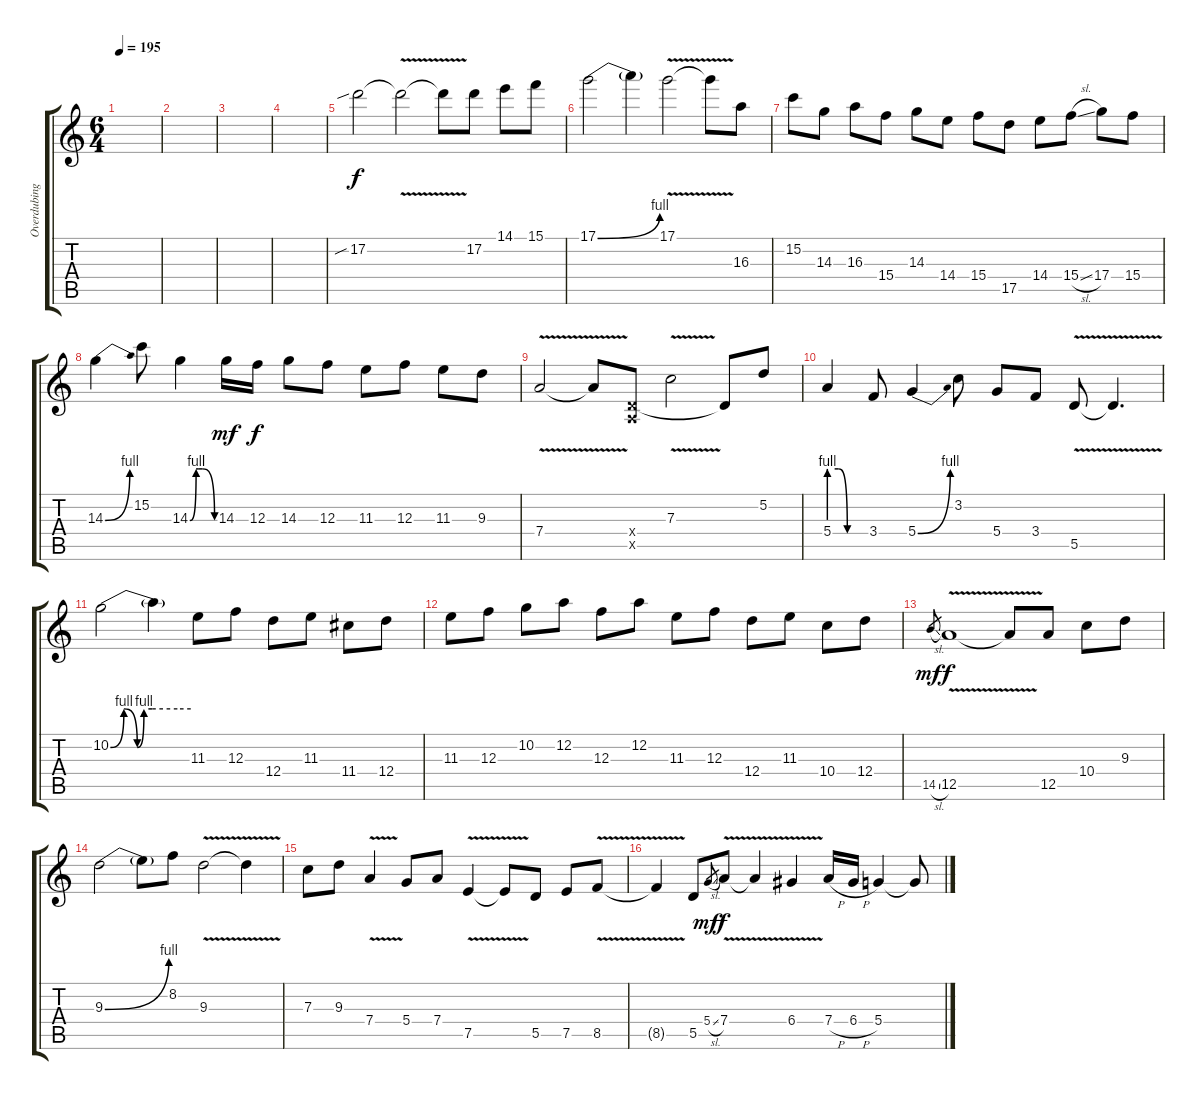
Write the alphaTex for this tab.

\track ("Overdubing" "Overdubing") {instrument overdrivenguitar}
\staff {score tabs}
\tuning (D4 A3 F3 D3 A2 D2) {hide}
\ts (6 4)
\tempo 195
\clef g2
\ks c
|
|
|
|
17.2{sib}.2{volume 10 instrument overdrivenguitar} 17.2{v t}.2 17.2{t}.8 17.2.8 14.1.8 15.1.8 |
17.1{be (bend 0 0 60 4)}.2 17.1{t}.4 17.1{v}.2 17.1{t}.8 16.3.8 |
15.2.8 14.3.8 16.3.8 15.4.8 14.3.8 14.4.8 15.4.8 17.5.8 14.4.8 15.4{sl}.8 17.4.8 15.4.8 |
14.3{be (bend 0 0 60 4)}.4 15.2.8 14.3{be (custom 0 0 15 4 20 4 30 4 60 0)}.4 14.3.16{dy mf} 12.3.16{dy f} 14.3.8 12.3.8 11.3.8 12.3.8 11.3.8 9.3.8 |
7.4{v}.2 7.4{t}.8 (0.4{x} 0.5{x}).8 7.3{v}.2 0.4{t}.8 5.2.8 |
5.4{be (custom 0 4 15 4 30 0 60 0)}.4 3.4.8 5.4{be (bend 0 0 60 4)}.4 3.2.8 5.4.8 3.4.8 5.5{v}.8 5.5{t}.4{d} |
10.2{be (custom 0 0 10 4 20 0 25 4 31 4 50 4 60 4)}.2 10.2{t}.4 11.3.8 12.3.8 12.4.8 11.3.8 11.4.8 12.4.8 |
11.3.8 12.3.8 10.2.8 12.2.8 12.3.8 12.2.8 11.3.8 12.3.8 12.4.8 11.3.8 10.4.8 12.4.8 |
14.5{sl}.8{gr dy mf} 12.5{v}.1{dy f} 12.5{t}.8 12.5.8 10.4.8 9.3.8 |
9.3{be (bend 0 0 60 4)}.2 9.3{t}.8 8.2.8 9.3{v}.2 9.3{t}.4 |
7.3.8 9.3.8 7.4{v}.4 5.4.8 7.4.8 7.5{v}.4 7.5{t}.8 5.5.8 7.5.8 8.5{v}.8 |
8.5{t}.4 5.5.8 5.4{sl}.8{gr dy mf} 7.4{v}.8{dy f} 7.4{t}.4 6.4{v}.4 7.4{h}.16 6.4{h}.16 5.4.4 5.4{t}.8
